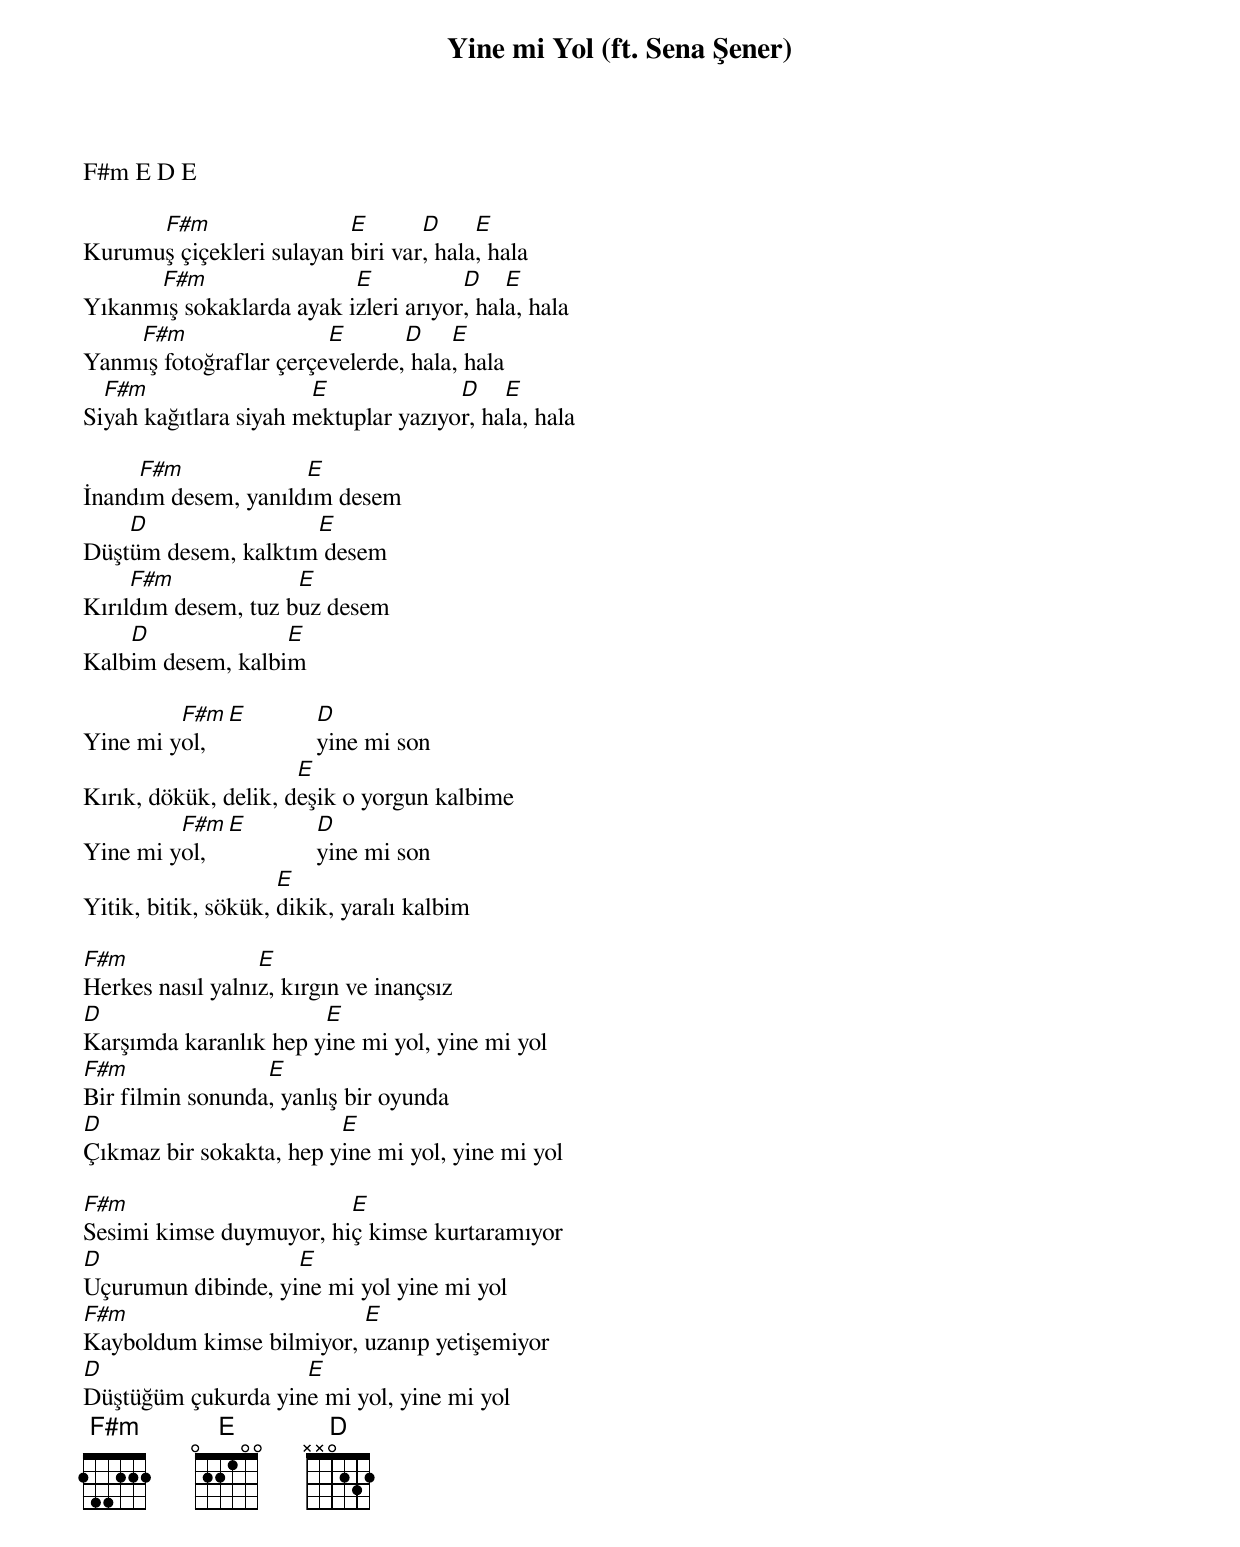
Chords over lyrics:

{title: Yine mi Yol (ft. Sena Şener)}
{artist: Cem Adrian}

F#m E D E

      F#m                 E       D     E
Kurumuş çiçekleri sulayan biri var, hala, hala
      F#m                 E           D    E
Yıkanmış sokaklarda ayak izleri arıyor, hala, hala
    F#m                 E       D    E
Yanmış fotoğraflar çerçevelerde, hala, hala
  F#m                  E              D    E
Siyah kağıtlara siyah mektuplar yazıyor, hala, hala

     F#m             E
İnandım desem, yanıldım desem
    D                E
Düştüm desem, kalktım desem
     F#m             E
Kırıldım desem, tuz buz desem
    D              E
Kalbim desem, kalbim

         F#m E          D
Yine mi yol,            yine mi son
                      E
Kırık, dökük, delik, deşik o yorgun kalbime
         F#m E          D
Yine mi yol,            yine mi son
                     E
Yitik, bitik, sökük, dikik, yaralı kalbim

F#m               E
Herkes nasıl yalnız, kırgın ve inançsız
D                      E
Karşımda karanlık hep yine mi yol, yine mi yol
F#m               E
Bir filmin sonunda, yanlış bir oyunda
D                        E
Çıkmaz bir sokakta, hep yine mi yol, yine mi yol

F#m                      E
Sesimi kimse duymuyor, hiç kimse kurtaramıyor
D                   E
Uçurumun dibinde, yine mi yol yine mi yol
F#m                       E
Kayboldum kimse bilmiyor, uzanıp yetişemiyor
D                   E
Düştüğüm çukurda yine mi yol, yine mi yol
